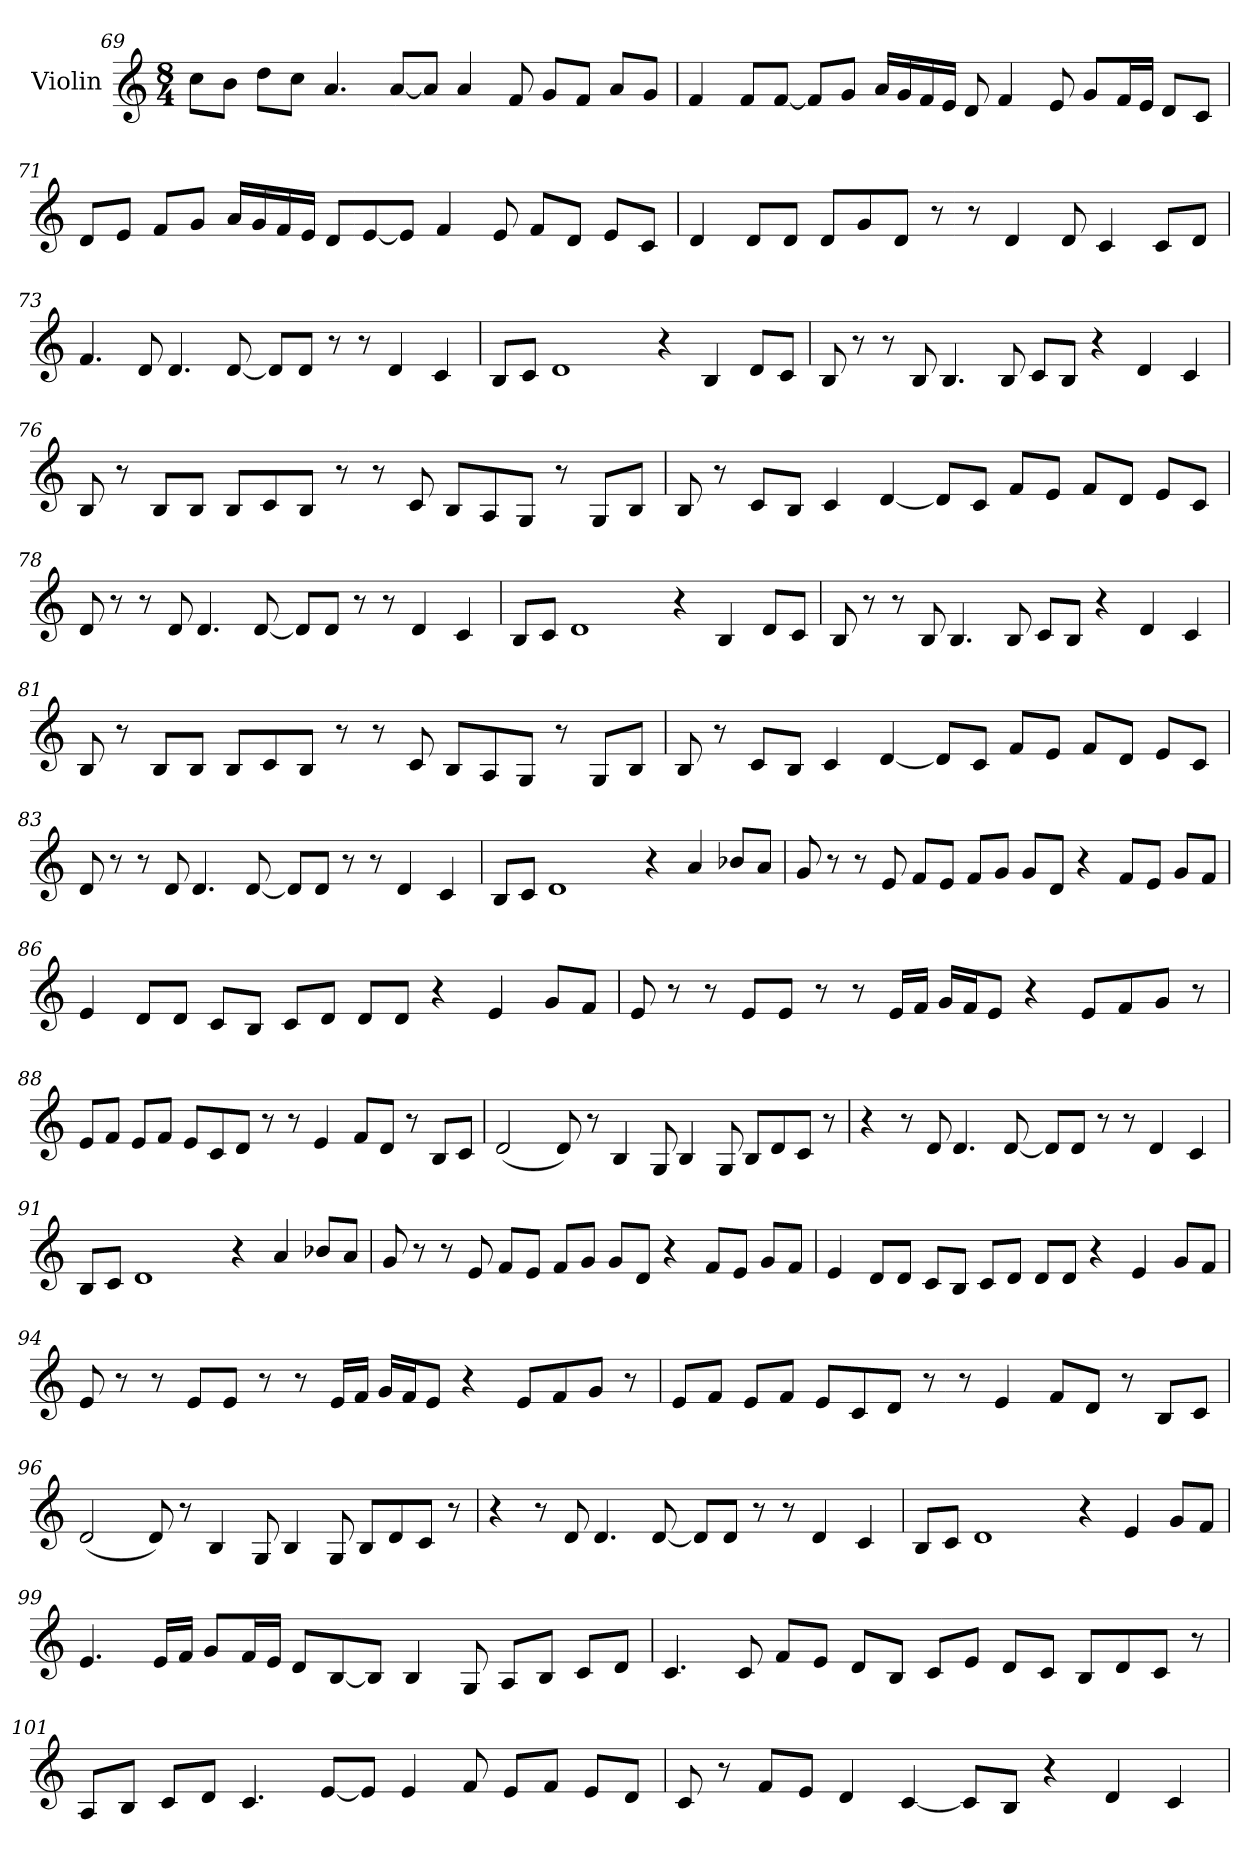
**kern
*part1
*staff1
*I"Violin
*clefG2
*k[]
*C:
*M8/4
=69
8cc\L
8b\J
8dd\L
8cc\J
4.a/
[8a/L
8a/J]
4a/
8f/
8g/L
8f/J
8a/L
8g/J
!!LO:LB:g=z
=70
4f/
8f/L
[8f/J
8f/L]
8g/J
16a/LL
16g/
16f/
16e/JJ
8d/
4f/
8e/
8g/L
16f/L
16e/JJ
8d/L
8c/J
=71
8d/L
8e/J
8f/L
8g/J
16a/LL
16g/
16f/
16e/JJ
8d/L
[8e/
8e/J]
4f/
8e/
8f/L
8d/J
8e/L
8c/J
!!LO:LB:g=z
=72
4d/
8d/L
8d/J
8d/L
8g/
8d/J
8r
8r
4d/
8d/
4c/
8c/L
8d/J
=73
4.f/
8d/
4.d/
[8d/
8d/L]
8d/J
8r
8r
4d/
4c/
!!LO:LB:g=z
=74
8B/L
8c/J
1d
4r
4B/
8d/L
8c/J
=75
8B/
8r
8r
8B/
4.B/
8B/
8c/L
8B/J
4r
4d/
4c/
!!LO:PB:g=z
=76
8B/
8r
8B/L
8B/J
8B/L
8c/
8B/J
8r
8r
8c/
8B/L
8A/
8G/J
8r
8G/L
8B/J
=77
8B/
8r
8c/L
8B/J
4c/
[4d/
8d/L]
8c/J
8f/L
8e/J
8f/L
8d/J
8e/L
8c/J
!!LO:LB:g=z
=78
8d/
8r
8r
8d/
4.d/
[8d/
8d/L]
8d/J
8r
8r
4d/
4c/
=79
8B/L
8c/J
1d
4r
4B/
8d/L
8c/J
!!LO:LB:g=z
=80
8B/
8r
8r
8B/
4.B/
8B/
8c/L
8B/J
4r
4d/
4c/
=81
8B/
8r
8B/L
8B/J
8B/L
8c/
8B/J
8r
8r
8c/
8B/L
8A/
8G/J
8r
8G/L
8B/J
!!LO:LB:g=z
=82
8B/
8r
8c/L
8B/J
4c/
[4d/
8d/L]
8c/J
8f/L
8e/J
8f/L
8d/J
8e/L
8c/J
=83
8d/
8r
8r
8d/
4.d/
[8d/
8d/L]
8d/J
8r
8r
4d/
4c/
!!LO:LB:g=z
=84
8B/L
8c/J
1d
4r
4a/
8b-X/L
8a/J
=85
8g/
8r
8r
8e/
8f/L
8e/J
8f/L
8g/J
8g/L
8d/J
4r
8f/L
8e/J
8g/L
8f/J
!!LO:LB:g=z
=86
4e/
8d/L
8d/J
8c/L
8B/J
8c/L
8d/J
8d/L
8d/J
4r
4e/
8g/L
8f/J
=87
8e/
8r
8r
8e/L
8e/J
8r
8r
16e/LL
16f/JJ
16g/LL
16f/J
8e/J
4r
8e/L
8f/
8g/J
8r
!!LO:LB:g=z
=88
8e/L
8f/J
8e/L
8f/J
8e/L
8c/
8d/J
8r
8r
4e/
8f/L
8d/J
8r
8B/L
8c/J
=89
(2d/
8d/)
8r
4B/
8G/
4B/
8G/
8B/L
8d/
8c/J
8r
!!LO:LB:g=z
=90
4r
8r
8d/
4.d/
[8d/
8d/L]
8d/J
8r
8r
4d/
4c/
=91
8B/L
8c/J
1d
4r
4a/
8b-X/L
8a/J
!!LO:PB:g=z
=92
8g/
8r
8r
8e/
8f/L
8e/J
8f/L
8g/J
8g/L
8d/J
4r
8f/L
8e/J
8g/L
8f/J
=93
4e/
8d/L
8d/J
8c/L
8B/J
8c/L
8d/J
8d/L
8d/J
4r
4e/
8g/L
8f/J
!!LO:LB:g=z
=94
8e/
8r
8r
8e/L
8e/J
8r
8r
16e/LL
16f/JJ
16g/LL
16f/J
8e/J
4r
8e/L
8f/
8g/J
8r
=95
8e/L
8f/J
8e/L
8f/J
8e/L
8c/
8d/J
8r
8r
4e/
8f/L
8d/J
8r
8B/L
8c/J
!!LO:LB:g=z
=96
(2d/
8d/)
8r
4B/
8G/
4B/
8G/
8B/L
8d/
8c/J
8r
=97
4r
8r
8d/
4.d/
[8d/
8d/L]
8d/J
8r
8r
4d/
4c/
!!LO:LB:g=z
=98
8B/L
8c/J
1d
4r
4e/
8g/L
8f/J
=99
4.e/
16e/LL
16f/JJ
8g/L
16f/L
16e/JJ
8d/L
[8B/
8B/J]
4B/
8G/
8A/L
8B/J
8c/L
8d/J
!!LO:LB:g=z
=100
4.c/
8c/
8f/L
8e/J
8d/L
8B/J
8c/L
8e/J
8d/L
8c/J
8B/L
8d/
8c/J
8r
=101
8A/L
8B/J
8c/L
8d/J
4.c/
[8e/L
8e/J]
4e/
8f/
8e/L
8f/J
8e/L
8d/J
!!LO:LB:g=z
=102
8c/
8r
8f/L
8e/J
4d/
[4c/
8c/L]
8B/J
4r
4d/
4c/
=
*-
